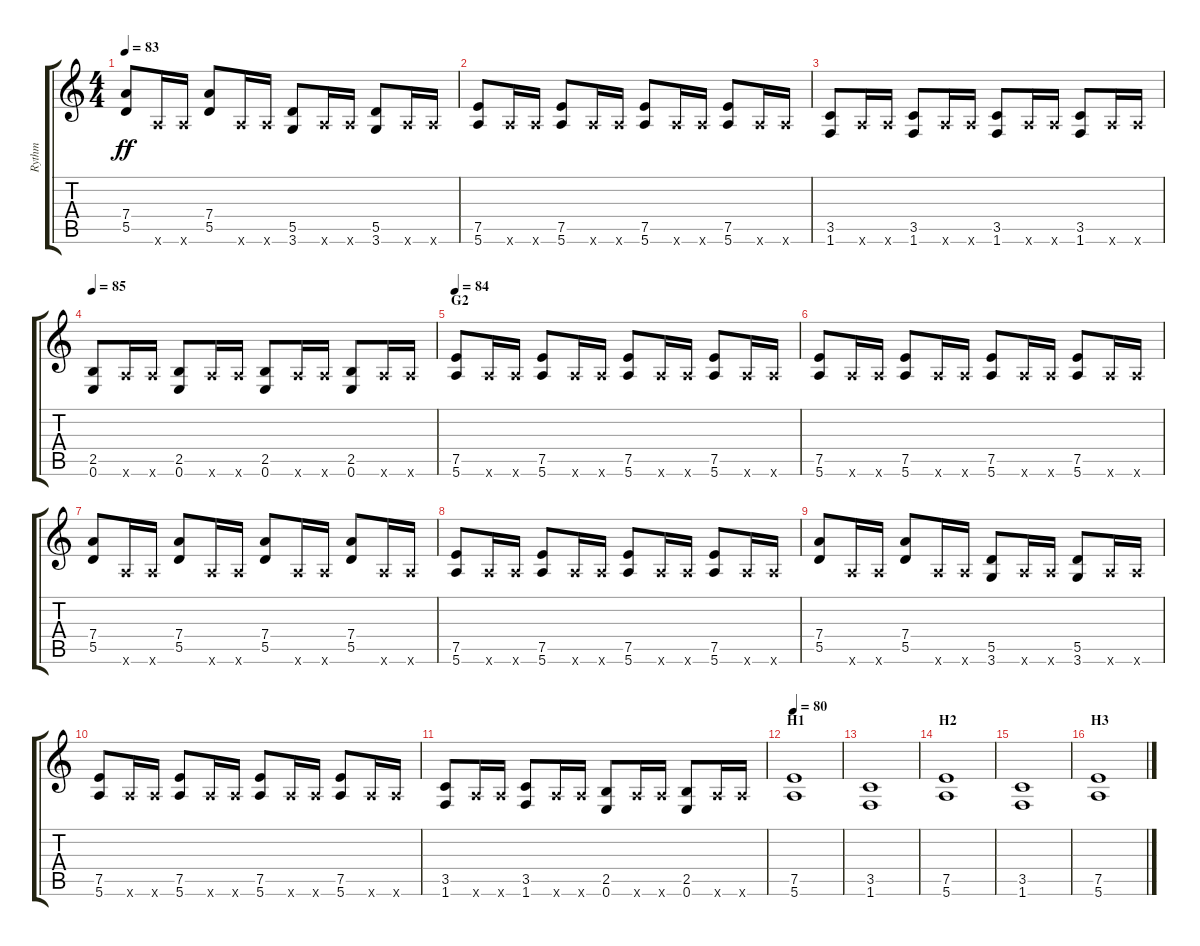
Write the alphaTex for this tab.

\track ("Rythm" "Rythm") {instrument distortionguitar}
\staff {score tabs}
\tuning (E4 B3 G3 D3 A2 E2) {hide}
\ts (4 4)
\tempo 83
\clef g2
\ks c
(7.4 5.5).8{dy ff} 5.6{x}.16 5.6{x}.16 (7.4 5.5).8 5.6{x}.16 5.6{x}.16 (5.5 3.6).8 5.6{x}.16 5.6{x}.16 (5.5 3.6).8 5.6{x}.16 5.6{x}.16 |
(7.5 5.6).8 5.6{x}.16 5.6{x}.16 (7.5 5.6).8 5.6{x}.16 5.6{x}.16 (7.5 5.6).8 5.6{x}.16 5.6{x}.16 (7.5 5.6).8 5.6{x}.16 5.6{x}.16 |
(3.5 1.6).8 5.6{x}.16 5.6{x}.16 (3.5 1.6).8 5.6{x}.16 5.6{x}.16 (3.5 1.6).8 5.6{x}.16 5.6{x}.16 (3.5 1.6).8 5.6{x}.16 5.6{x}.16 |
\tempo 85
(2.5 0.6).8 5.6{x}.16 5.6{x}.16 (2.5 0.6).8 5.6{x}.16 5.6{x}.16 (2.5 0.6).8 5.6{x}.16 5.6{x}.16 (2.5 0.6).8 5.6{x}.16 5.6{x}.16 |
\section ("" "G2")
\tempo 84
(7.5 5.6).8 5.6{x}.16 5.6{x}.16 (7.5 5.6).8 5.6{x}.16 5.6{x}.16 (7.5 5.6).8 5.6{x}.16 5.6{x}.16 (7.5 5.6).8 5.6{x}.16 5.6{x}.16 |
(7.5 5.6).8 5.6{x}.16 5.6{x}.16 (7.5 5.6).8 5.6{x}.16 5.6{x}.16 (7.5 5.6).8 5.6{x}.16 5.6{x}.16 (7.5 5.6).8 5.6{x}.16 5.6{x}.16 |
(7.4 5.5).8 5.6{x}.16 5.6{x}.16 (7.4 5.5).8 5.6{x}.16 5.6{x}.16 (7.4 5.5).8 5.6{x}.16 5.6{x}.16 (7.4 5.5).8 5.6{x}.16 5.6{x}.16 |
(7.5 5.6).8 5.6{x}.16 5.6{x}.16 (7.5 5.6).8 5.6{x}.16 5.6{x}.16 (7.5 5.6).8 5.6{x}.16 5.6{x}.16 (7.5 5.6).8 5.6{x}.16 5.6{x}.16 |
(7.4 5.5).8 5.6{x}.16 5.6{x}.16 (7.4 5.5).8 5.6{x}.16 5.6{x}.16 (5.5 3.6).8 5.6{x}.16 5.6{x}.16 (5.5 3.6).8 5.6{x}.16 5.6{x}.16 |
(7.5 5.6).8 5.6{x}.16 5.6{x}.16 (7.5 5.6).8 5.6{x}.16 5.6{x}.16 (7.5 5.6).8 5.6{x}.16 5.6{x}.16 (7.5 5.6).8 5.6{x}.16 5.6{x}.16 |
(3.5 1.6).8 5.6{x}.16 5.6{x}.16 (3.5 1.6).8 5.6{x}.16 5.6{x}.16 (2.5 0.6).8 5.6{x}.16 5.6{x}.16 (2.5 0.6).8 5.6{x}.16 5.6{x}.16 |
\section ("" "H1")
\tempo 80
(7.5 5.6).1 |
(3.5 1.6).1 |
\section ("" "H2")
(7.5 5.6).1 |
(3.5 1.6).1 |
\section ("" "H3")
(7.5 5.6).1
